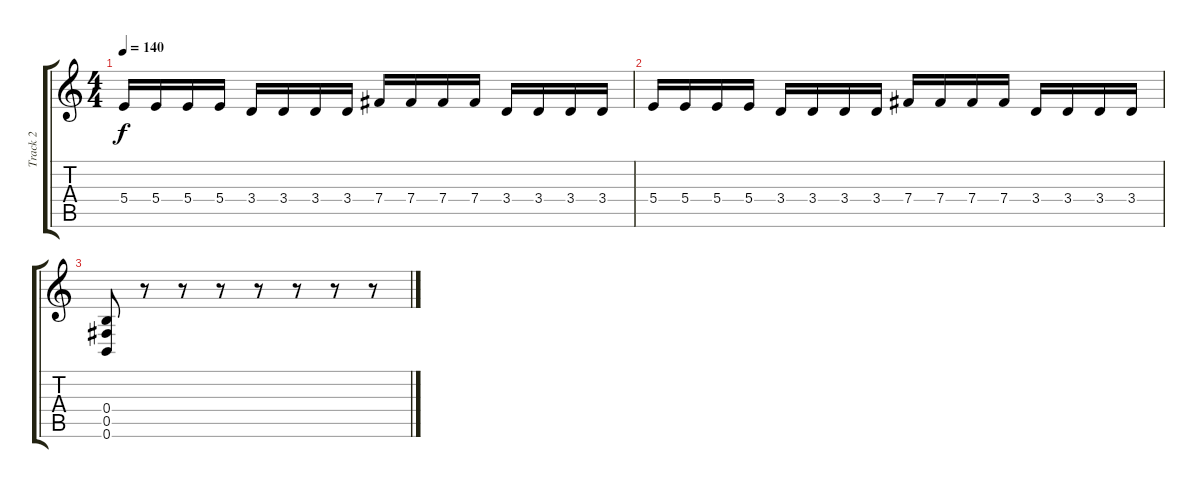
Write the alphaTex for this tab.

\track ("Track 2" "Track 2") {instrument distortionguitar}
\staff {score tabs}
\tuning (Db4 Ab3 E3 B2 Gb2 B1) {hide}
\ts (4 4)
\tempo 140
\clef g2
\ks c
5.4.16{dy f} 5.4.16 5.4.16 5.4.16 3.4.16 3.4.16 3.4.16 3.4.16 7.4.16 7.4.16 7.4.16 7.4.16 3.4.16 3.4.16 3.4.16 3.4.16 |
5.4.16 5.4.16 5.4.16 5.4.16 3.4.16 3.4.16 3.4.16 3.4.16 7.4.16 7.4.16 7.4.16 7.4.16 3.4.16 3.4.16 3.4.16 3.4.16 |
(0.4 0.5 0.6).8 r.8 r.8 r.8 r.8 r.8 r.8 r.8
